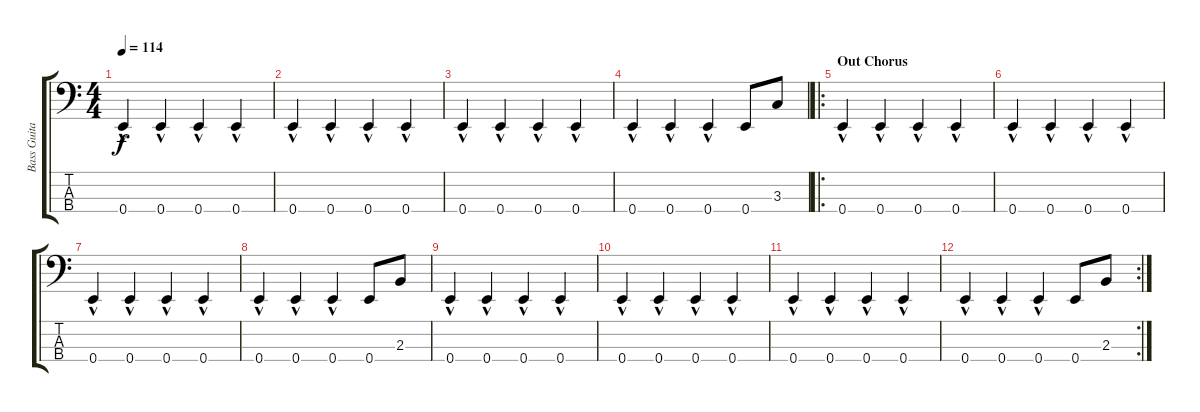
\track ("Bass Guitar" "Bass Guita") {instrument electricbassfinger}
\staff {score tabs}
\tuning (G2 D2 A1 E1) {hide}
\ts (4 4)
\tempo 114
\clef f4
\ks c
0.4{hac}.4{dy f} 0.4{hac}.4 0.4{hac}.4 0.4{hac}.4 |
0.4{hac}.4 0.4{hac}.4 0.4{hac}.4 0.4{hac}.4 |
0.4{hac}.4 0.4{hac}.4 0.4{hac}.4 0.4{hac}.4 |
0.4{hac}.4 0.4{hac}.4 0.4{hac}.4 0.4.8 3.3.8 |
\ro
\section ("" "Out Chorus")
0.4{hac}.4 0.4{hac}.4 0.4{hac}.4 0.4{hac}.4 |
0.4{hac}.4 0.4{hac}.4 0.4{hac}.4 0.4{hac}.4 |
0.4{hac}.4 0.4{hac}.4 0.4{hac}.4 0.4{hac}.4 |
0.4{hac}.4 0.4{hac}.4 0.4{hac}.4 0.4.8 2.3.8 |
0.4{hac}.4 0.4{hac}.4 0.4{hac}.4 0.4{hac}.4 |
0.4{hac}.4 0.4{hac}.4 0.4{hac}.4 0.4{hac}.4 |
0.4{hac}.4 0.4{hac}.4 0.4{hac}.4 0.4{hac}.4 |
\rc 2
0.4{hac}.4 0.4{hac}.4 0.4{hac}.4 0.4.8 2.3.8
